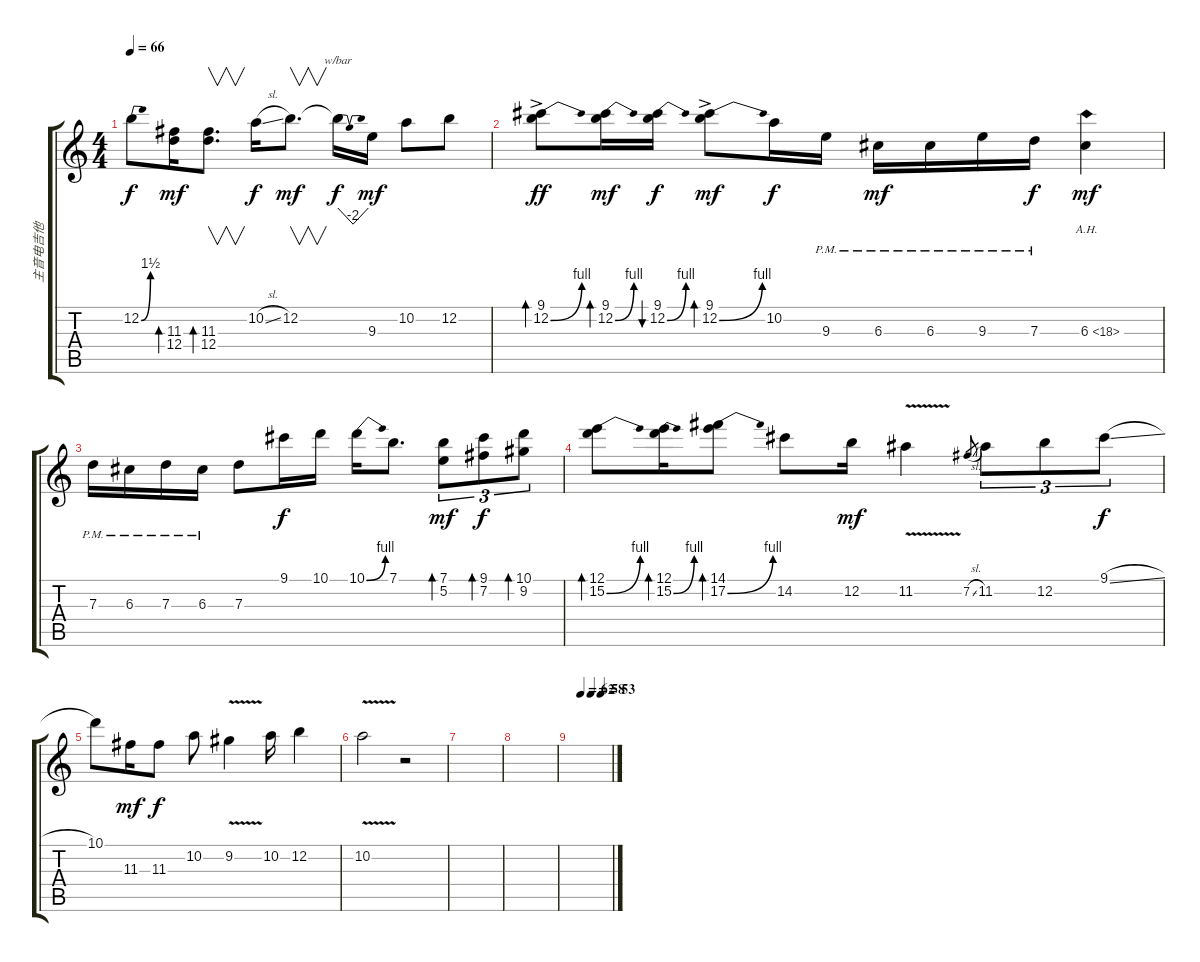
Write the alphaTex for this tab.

\track ("主音电吉他" "主音电吉他") {instrument overdrivenguitar}
\staff {score tabs}
\tuning (E4 B3 G3 D3 A2 E2) {hide}
\ts (4 4)
\tempo 66
\clef g2
\ks c
12.2{be (bend 0 0 60 6)}.8{dy f} (11.3 12.4).16{bd 30 dy mf} (11.3 12.4).8{v d bd 30} 10.2{sl}.16{dy f} 12.2.8{v d dy mf} 12.2{t}.16{tbe (dip default 0 0 30 -8 60 0) dy f} 9.3.16{dy mf} 10.2.8 12.2.8 |
(9.1{ac} 12.2{be (bend 0 0 60 4)}).8{bd 60 dy ff} (9.1 12.2{be (bend 0 0 60 4)}).16{bd 60 dy mf} (9.1 12.2{be (bend 0 0 60 4)}).16{bu 60 dy f} (9.1{ac} 12.2{be (bend 0 0 60 4)}).8{bd 60 dy mf} 10.2.16{dy f} 9.3{pm}.16 6.3{pm}.16{dy mf} 6.3{pm}.16 9.3{pm}.16 7.3{pm}.16{dy f} 6.3{ah 12}.4{dy mf} |
7.3{pm}.16 6.3{pm}.16 7.3{pm}.16 6.3{pm}.16 7.3.8 9.1.16{dy f} 10.1.16 10.1{be (bend 0 0 60 4)}.16 7.1.8{d} (7.1 5.2).8{tu (3 2) bd 60 dy mf} (9.1 7.2).8{tu (3 2) bd 60 dy f} (10.1 9.2).8{tu (3 2) bd 60} |
(12.1 15.2{be (bend 0 0 60 4)}).8{bd 60} (12.1 15.2{be (bend 0 0 60 4)}).16{bd 60} (14.1 17.2{be (bend 0 0 60 4)}).8{bd 60} 14.2.8 12.2.16{dy mf} 11.2{v}.4 7.2{sl}.8{gr} 11.2.8{tu (3 2)} 12.2.8{tu (3 2)} 9.1{sl}.8{tu (3 2) dy f} |
10.1.8 11.3.16{dy mf} 11.3.8{dy f} 10.2.8 9.2{v}.4 10.2.16 12.2.4 |
10.2{v}.2 r.2 |
|
|
\tempo (62 0.25)
\tempo (58 0.5)
\tempo (53 0.75)
